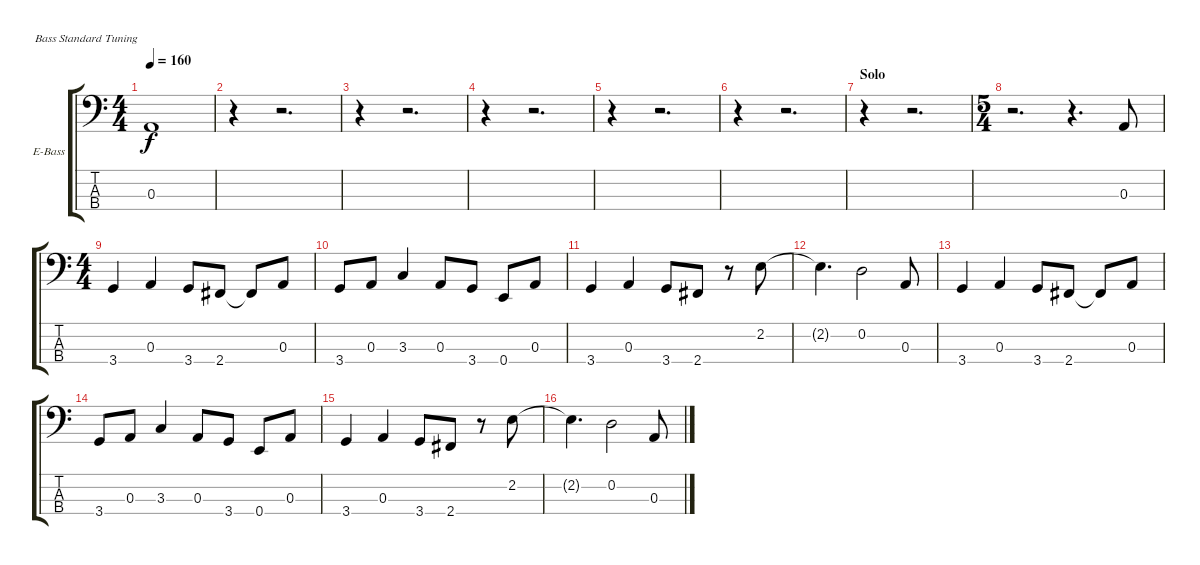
\bracketExtendMode groupsimilarinstruments
\firstSystemTrackNameOrientation horizontal
\otherSystemsTrackNameOrientation horizontal
\track ("Bass" "E-Bass") {instrument electricbassfinger}
\staff {score tabs}
\tuning (G2 D2 A1 E1)
\ts (4 4)
\tempo 160
\clef f4
\ks c
0.3.1{dy f} |
r.4 r.2{d} |
r.4 r.2{d} |
r.4 r.2{d} |
r.4 r.2{d} |
r.4 r.2{d} |
\section ("" "Solo")
r.4 r.2{d} |
\ts (5 4)
r.2{d} r.4{d} 0.3.8 |
\ts (4 4)
3.4.4 0.3.4 3.4.8 2.4.8 2.4{t}.8 0.3.8 |
3.4.8 0.3.8 3.3.4 0.3.8 3.4.8 0.4.8 0.3.8 |
3.4.4 0.3.4 3.4.8 2.4.8 r.8 2.2.8 |
2.2{t}.4{d} 0.2.2 0.3.8 |
3.4.4 0.3.4 3.4.8 2.4.8 2.4{t}.8 0.3.8 |
3.4.8 0.3.8 3.3.4 0.3.8 3.4.8 0.4.8 0.3.8 |
3.4.4 0.3.4 3.4.8 2.4.8 r.8 2.2.8 |
2.2{t}.4{d} 0.2.2 0.3.8
